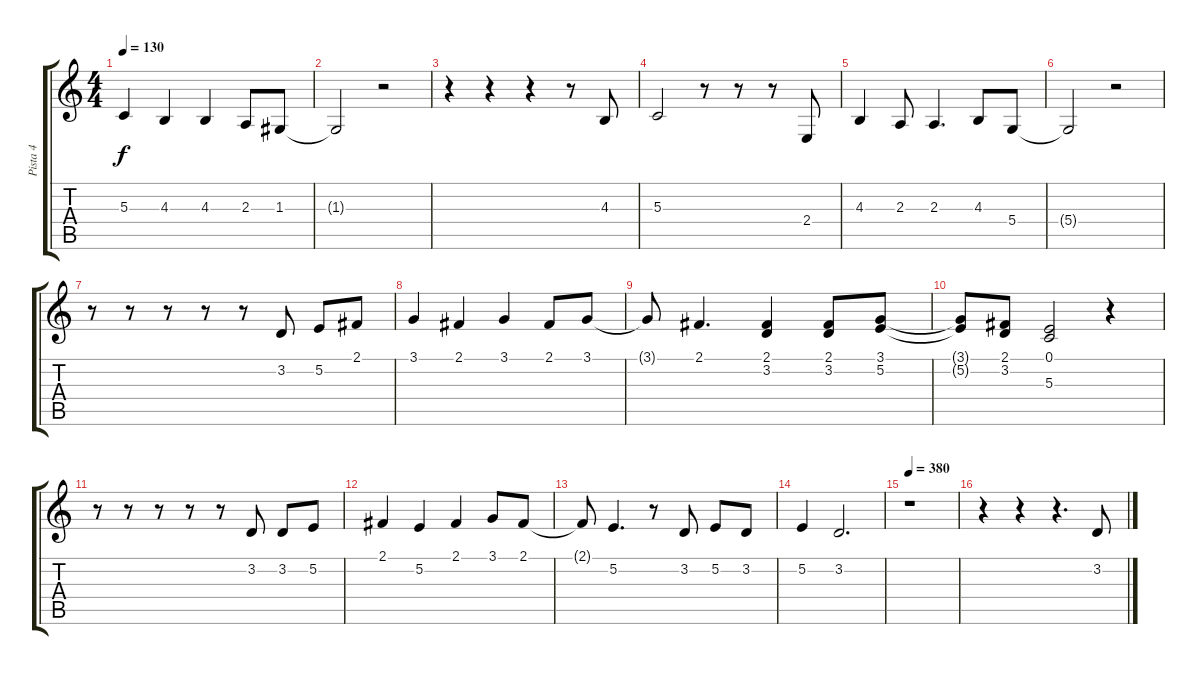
\track ("Pista 4" "Pista 4") {instrument accordion}
\staff {score tabs}
\tuning (E4 B3 G3 D3 A2 E2) {hide}
\ts (4 4)
\tempo 130
\clef g2
\ks c
5.3{t}.4{dy f} 4.3.4 4.3.4 2.3.8 1.3.8 |
1.3{t}.2 r.2 |
r.4 r.4 r.4 r.8 4.3.8 |
5.3.2 r.8 r.8 r.8 2.4.8 |
4.3.4 2.3.8 2.3.4{d} 4.3.8 5.4.8 |
5.4{t}.2 r.2 |
r.8 r.8 r.8 r.8 r.8 3.2.8 5.2.8 2.1.8 |
3.1.4 2.1.4 3.1.4 2.1.8 3.1.8 |
3.1{t}.8 2.1.4{d} (2.1 3.2).4 (2.1 3.2).8 (3.1 5.2).8 |
(3.1{t} 5.2{t}).8 (2.1 3.2).8 (0.1 5.3).2 r.4 |
r.8 r.8 r.8 r.8 r.8 3.2.8 3.2.8 5.2.8 |
2.1.4 5.2.4 2.1.4 3.1.8 2.1.8 |
2.1{t}.8 5.2.4{d} r.8 3.2.8 5.2.8 3.2.8 |
5.2.4 3.2.2{d} |
\tempo 380
r.1 |
r.4 r.4 r.4{d} 3.2.8
